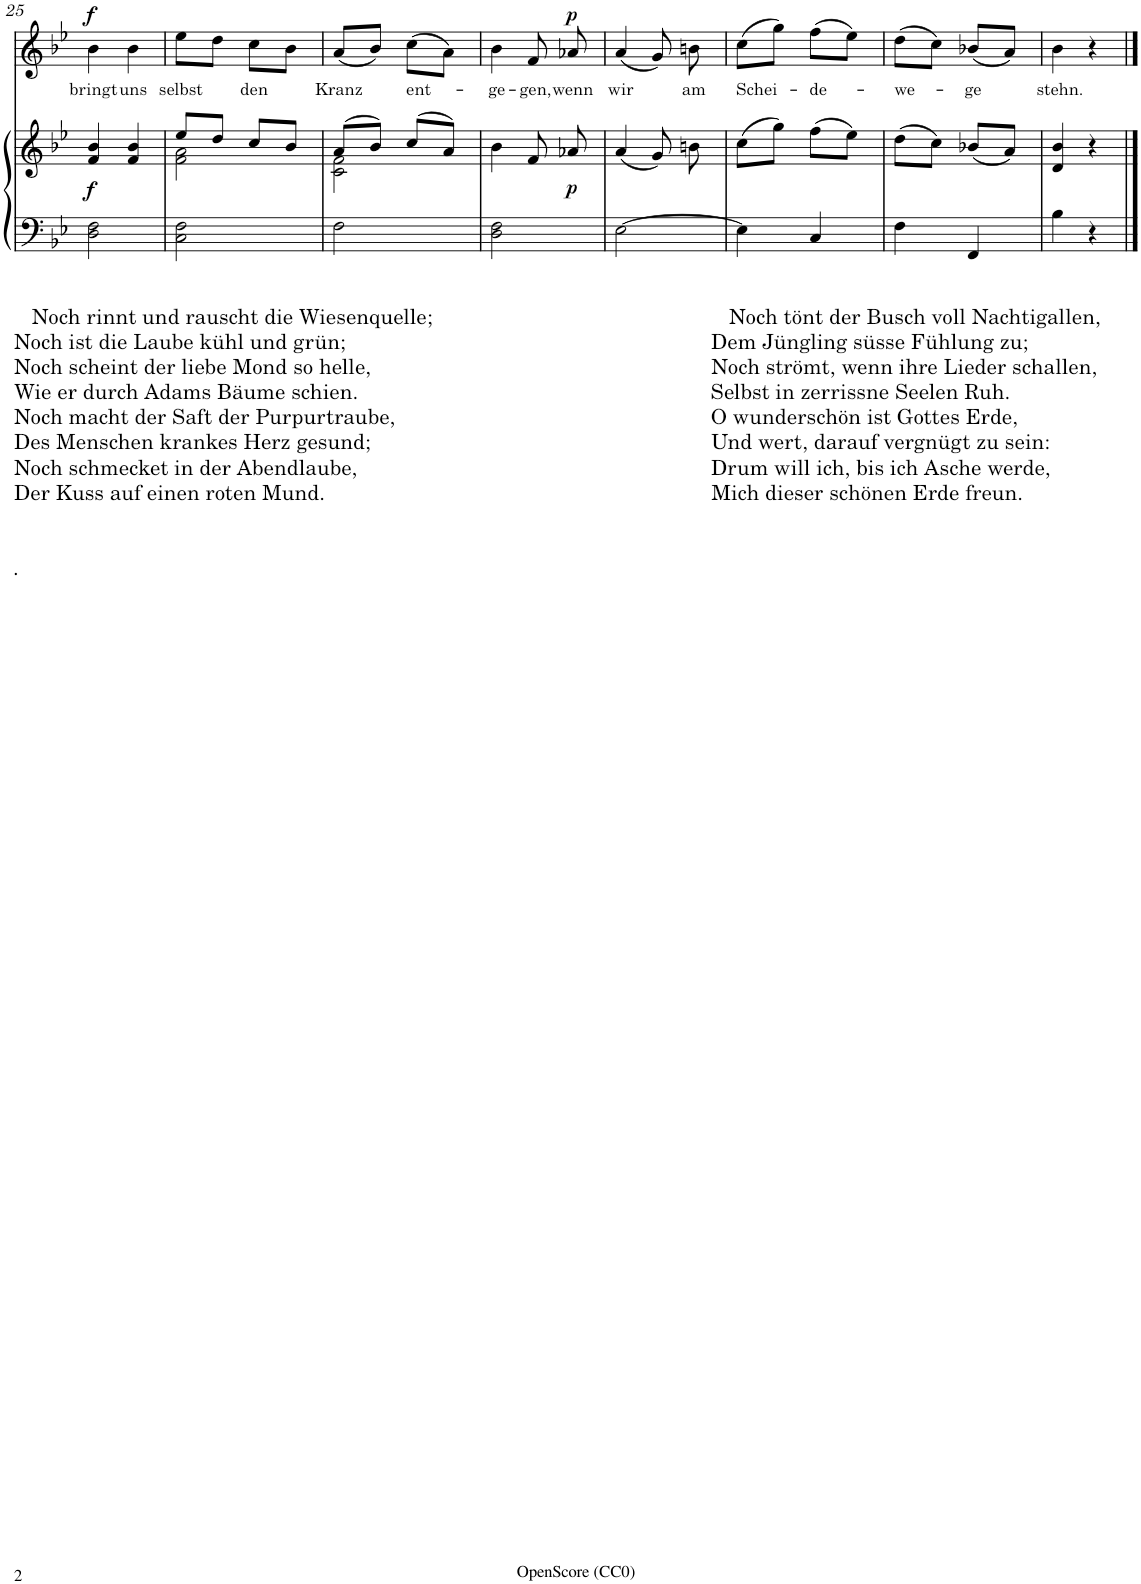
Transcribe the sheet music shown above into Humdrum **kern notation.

**kern	**kern	**dynam	**kern	**text	**dynam
*part2	*part2	*part2	*part1	*part1	*part1
*staff3	*staff2	*staff2/3	*staff1	*staff1	*staff1
*I"Pianoforte	*	*	*I"Singstimme Voice	*	*
*I'Pno	*	*	*	*	*
!!LO:PB:g=z
*clefF4	*clefG2	*	*clefG2	*	*
*k[b-e-]	*k[b-e-]	*	*k[b-e-]	*	*
*M2/4	*M2/4	*	*M2/4	*	*
=25	=25	=25	=25	=25	=25
!	!	!LO:DY:b	!	!LO:LY:b	!LO:DY:a
2D\ 2F\	4f/ 4b-/	f	4b-\	bringt	f
!	!	!	!	!LO:LY:b	!
.	4f/ 4b-/	.	4b-\	uns	.
=26	=26	=26	=26	=26	=26
*	*^	*	*	*	*
!	!	!	!	!	!LO:LY:b	!
2C\ 2F\	8ee-/L	2f\ 2a\	.	8ee-\L	selbst	.
.	8dd/J	.	.	8dd\J	.	.
!	!	!	!	!	!LO:LY:b	!
.	8cc/L	.	.	8cc\L	den	.
.	8b-/J	.	.	8b-\J	.	.
=27	=27	=27	=27	=27	=27	=27
!	!	!	!	!	!LO:LY:b	!
2F\	(8a/L	2c\ 2f\	.	(8a/L	Kranz	.
.	8b-/J)	.	.	8b-/J)	.	.
!	!	!	!	!	!LO:LY:b	!
.	(8cc/L	.	.	(8cc\L	ent-	.
.	8a/J)	.	.	8a\J)	.	.
*	*v	*v	*	*	*	*
=28	=28	=28	=28	=28	=28
!	!	!	!	!LO:LY:b	!
2D\ 2F\	4b-\	.	4b-\	-ge-	.
!	!	!	!	!LO:LY:b	!
.	8f/	.	8f/	-gen,	.
!	!	!LO:DY:b	!	!LO:LY:b	!LO:DY:a
.	8a-X/	p	8a-X/	wenn	p
=29	=29	=29	=29	=29	=29
!	!	!	!	!LO:LY:b	!
[2E-\	(4a/	.	(4a/	wir	.
.	8g/)	.	8g/)	.	.
!	!	!	!	!LO:LY:b	!
.	8bn\	.	8bn\	am	.
=30	=30	=30	=30	=30	=30
!	!	!	!	!LO:LY:b	!
4E-\]	(8cc\L	.	(8cc\L	Schei-	.
.	8gg\J)	.	8gg\J)	.	.
!	!	!	!	!LO:LY:b	!
4C/	(8ff\L	.	(8ff\L	-de-	.
.	8ee-\J)	.	8ee-\J)	.	.
=31	=31	=31	=31	=31	=31
!	!	!	!	!LO:LY:b	!
4F\	(8dd\L	.	(8dd\L	-we-	.
.	8cc\J)	.	8cc\J)	.	.
!	!	!	!	!LO:LY:b	!
4FF/	(8b-X/L	.	(8b-X/L	-ge	.
.	8a/J)	.	8a/J)	.	.
=32	=32	=32	=32	=32	=32
!	!	!	!	!LO:LY:b	!
4B-\	4d/ 4b-/	.	4b-\	stehn.	.
4r	4r	.	4r	.	.
==	==	==	==	==	==
*-	*-	*-	*-	*-	*-
